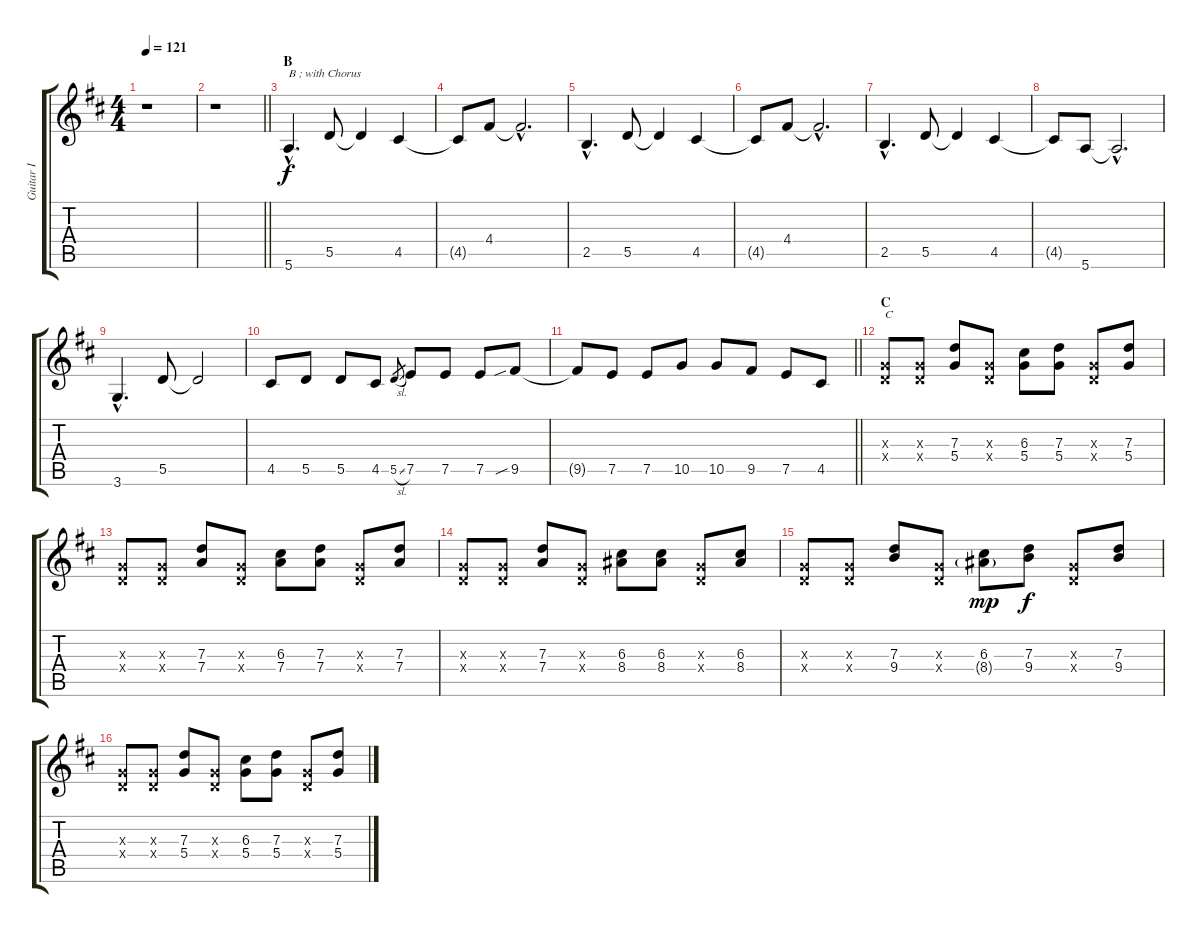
\track ("Guitar I" "Guitar I") {instrument overdrivenguitar}
\staff {score tabs}
\tuning (E4 B3 G3 D3 A2 E2) {hide}
\ts (4 4)
\tempo 121
\clef g2
\ks d
r.1{dy f} |
\barLineRight lightlight
r.1 |
\section ("" "B")
5.6{hac}.4{d txt "B ; with Chorus"} 5.5.8 5.5{t}.4 4.5.4 |
4.5{t}.8 4.4.8 4.4{hac t}.2{d} |
2.5{hac}.4{d} 5.5.8 5.5{t}.4 4.5.4 |
4.5{t}.8 4.4.8 4.4{hac t}.2{d} |
2.5{hac}.4{d} 5.5.8 5.5{t}.4 4.5.4 |
4.5{t}.8 5.6.8 5.6{hac t}.2{d} |
3.6{hac}.4{d} 5.5.8 5.5{t}.2 |
4.5.8 5.5.8 5.5.8 4.5.8 5.5{sl}.8{gr} 7.5.8 7.5.8 7.5.8 9.5{sib}.8 |
\barLineRight lightlight
9.5{t}.8 7.5.8 7.5.8 10.5.8 10.5.8 9.5.8 7.5.8 4.5.8 |
\section ("" "C")
(0.3{x} 0.4{x}).8{txt "C" instrument overdrivenguitar} (0.3{x} 0.4{x}).8 (7.3 5.4).8 (0.3{x} 0.4{x}).8 (6.3 5.4).8 (7.3 5.4).8 (0.3{x} 0.4{x}).8 (7.3 5.4).8 |
(0.3{x} 0.4{x}).8 (0.3{x} 0.4{x}).8 (7.3 7.4).8 (0.3{x} 0.4{x}).8 (6.3 7.4).8 (7.3 7.4).8 (0.3{x} 0.4{x}).8 (7.3 7.4).8 |
(0.3{x} 0.4{x}).8 (0.3{x} 0.4{x}).8 (7.3 7.4).8 (0.3{x} 0.4{x}).8 (6.3 8.4).8 (6.3 8.4).8 (0.3{x} 0.4{x}).8 (6.3 8.4).8 |
(0.3{x} 0.4{x}).8 (0.3{x} 0.4{x}).8 (7.3 9.4).8 (0.3{x} 0.4{x}).8 (6.3 8.4{g}).8{dy mp} (7.3 9.4).8{dy f} (0.3{x} 0.4{x}).8 (7.3 9.4).8 |
(0.3{x} 0.4{x}).8 (0.3{x} 0.4{x}).8 (7.3 5.4).8 (0.3{x} 0.4{x}).8 (6.3 5.4).8 (7.3 5.4).8 (0.3{x} 0.4{x}).8 (7.3 5.4).8
